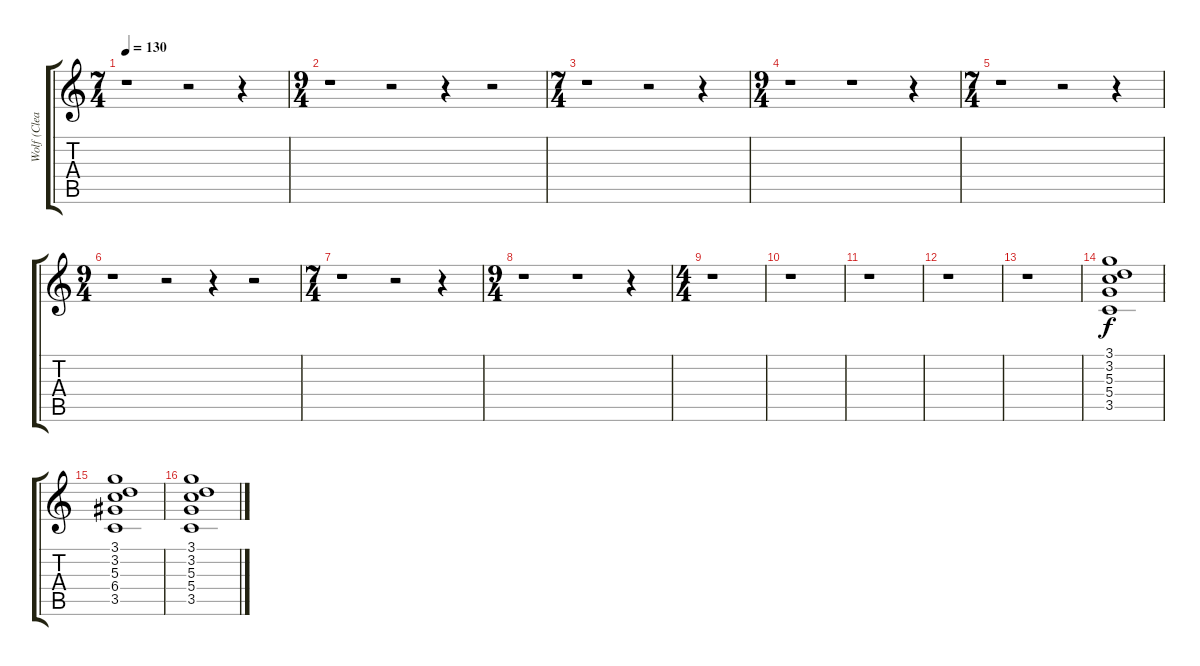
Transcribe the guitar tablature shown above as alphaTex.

\track ("Wolf (Clean Guitar)" "Wolf (Clea") {instrument acousticguitarsteel}
\staff {score tabs}
\tuning (E4 B3 G3 D3 A2 E2) {hide}
\ts (7 4)
\tempo 130
\clef g2
\ks c
r.1{dy f instrument acousticguitarsteel} r.2 r.4 |
\ts (9 4)
r.1 r.2 r.4 r.2 |
\ts (7 4)
r.1 r.2 r.4 |
\ts (9 4)
r.1 r.1 r.4 |
\ts (7 4)
r.1 r.2 r.4 |
\ts (9 4)
r.1 r.2 r.4 r.2 |
\ts (7 4)
r.1 r.2 r.4 |
\ts (9 4)
r.1 r.1 r.4 |
\ts (4 4)
r.1 |
r.1 |
r.1 |
r.1 |
r.1 |
(3.1 3.2 5.3 5.4 3.5).1 |
(3.1 3.2 5.3 6.4 3.5).1 |
(3.1 3.2 5.3 5.4 3.5).1
